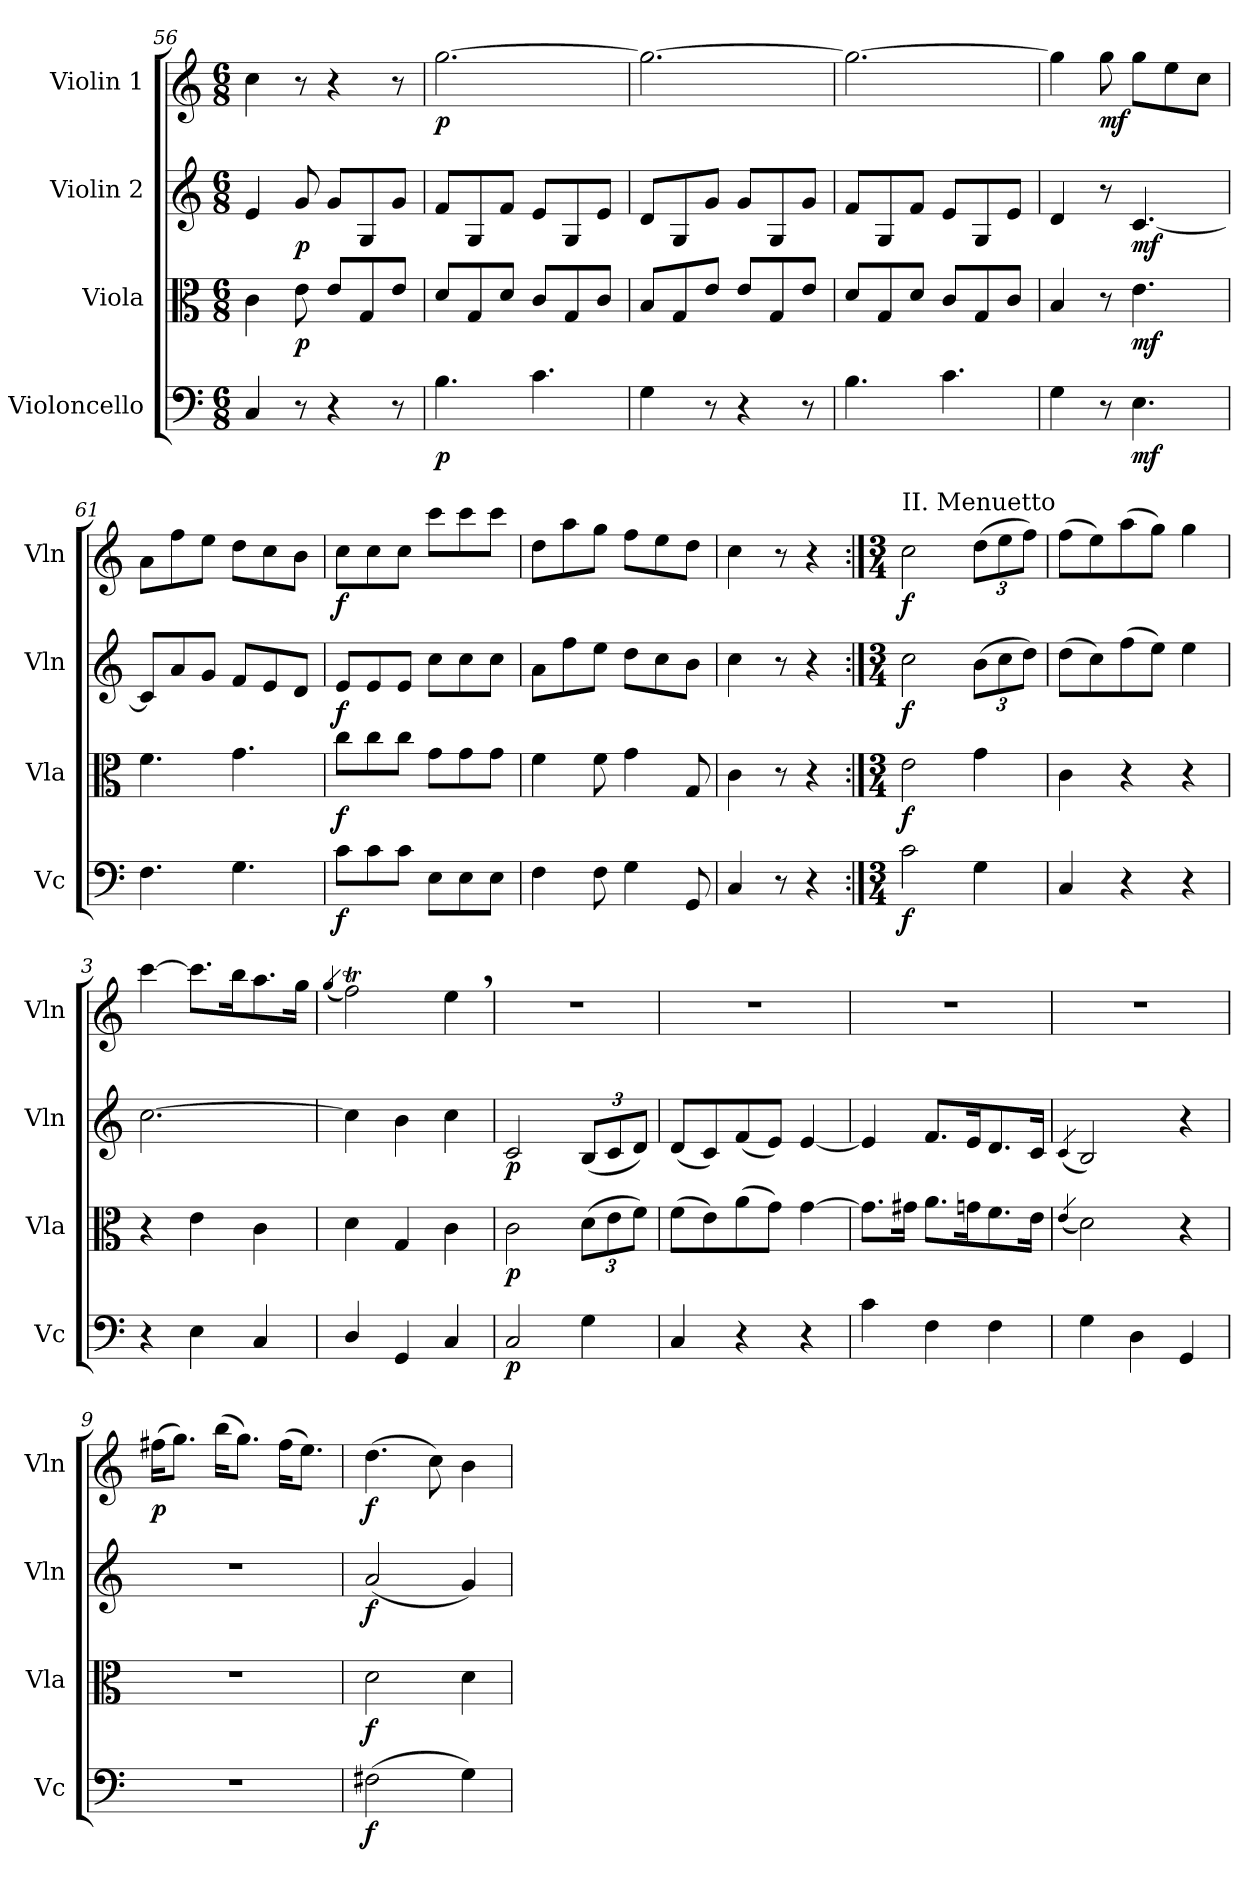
**kern	**dynam	**kern	**dynam	**kern	**dynam	**kern	**dynam
*part4	*part4	*part3	*part3	*part2	*part2	*part1	*part1
*staff4	*staff4	*staff3	*staff3	*staff2	*staff2	*staff1	*staff1
*I"Violoncello	*	*I"Viola	*	*I"Violin 2	*	*I"Violin 1	*
*I'Vc	*	*I'Vla	*	*I'Vln	*	*I'Vln	*
*clefF4	*	*clefC3	*	*clefG2	*	*clefG2	*
*k[]	*	*k[]	*	*k[]	*	*k[]	*
*M6/8	*	*M6/8	*	*M6/8	*	*M6/8	*
=56	=56	=56	=56	=56	=56	=56	=56
4C/	.	4c\	.	4e/	.	4cc\	.
!	!	!	!LO:DY:b	!	!LO:DY:b	!	!
8r	.	8e\	p	8g/	p	8r	.
4r	.	8e/L	.	8g/L	.	4r	.
.	.	8G/	.	8G/	.	.	.
8r	.	8e/J	.	8g/J	.	8r	.
=57	=57	=57	=57	=57	=57	=57	=57
!	!LO:DY:b	!	!	!	!	!	!LO:DY:b
4.B\	p	8d/L	.	8f/L	.	[2.gg\	p
.	.	8G/	.	8G/	.	.	.
.	.	8d/J	.	8f/J	.	.	.
4.c\	.	8c/L	.	8e/L	.	.	.
.	.	8G/	.	8G/	.	.	.
.	.	8c/J	.	8e/J	.	.	.
=58	=58	=58	=58	=58	=58	=58	=58
4G\	.	8B/L	.	8d/L	.	2.gg\_	.
.	.	8G/	.	8G/	.	.	.
8r	.	8e/J	.	8g/J	.	.	.
4r	.	8e/L	.	8g/L	.	.	.
.	.	8G/	.	8G/	.	.	.
8r	.	8e/J	.	8g/J	.	.	.
!!LO:PB:g=z
=59	=59	=59	=59	=59	=59	=59	=59
4.B\	.	8d/L	.	8f/L	.	2.gg\_	.
.	.	8G/	.	8G/	.	.	.
.	.	8d/J	.	8f/J	.	.	.
4.c\	.	8c/L	.	8e/L	.	.	.
.	.	8G/	.	8G/	.	.	.
.	.	8c/J	.	8e/J	.	.	.
=60	=60	=60	=60	=60	=60	=60	=60
4G\	.	4B/	.	4d/	.	4gg\]	.
!	!	!	!	!	!	!	!LO:DY:b
8r	.	8r	.	8r	.	8gg\	mf
!	!LO:DY:b	!	!LO:DY:b	!	!LO:DY:b	!	!
4.E\	mf	4.e\	mf	[4.c/	mf	8gg\L	.
.	.	.	.	.	.	8ee\	.
.	.	.	.	.	.	8cc\J	.
=61	=61	=61	=61	=61	=61	=61	=61
4.F\	.	4.f\	.	8c/L]	.	8a\L	.
.	.	.	.	8a/	.	8ff\	.
.	.	.	.	8g/J	.	8ee\J	.
4.G\	.	4.g\	.	8f/L	.	8dd\L	.
.	.	.	.	8e/	.	8cc\	.
.	.	.	.	8d/J	.	8b\J	.
=62	=62	=62	=62	=62	=62	=62	=62
!	!LO:DY:b	!	!LO:DY:b	!	!LO:DY:b	!	!LO:DY:b
8c\L	f	8cc\L	f	8e/L	f	8cc\L	f
8c\	.	8cc\	.	8e/	.	8cc\	.
8c\J	.	8cc\J	.	8e/J	.	8cc\J	.
8E\L	.	8g\L	.	8cc\L	.	8ccc\L	.
8E\	.	8g\	.	8cc\	.	8ccc\	.
8E\J	.	8g\J	.	8cc\J	.	8ccc\J	.
=63	=63	=63	=63	=63	=63	=63	=63
4F\	.	4f\	.	8a\L	.	8dd\L	.
.	.	.	.	8ff\	.	8aa\	.
8F\	.	8f\	.	8ee\J	.	8gg\J	.
4G\	.	4g\	.	8dd\L	.	8ff\L	.
.	.	.	.	8cc\	.	8ee\	.
8GG/	.	8G/	.	8b\J	.	8dd\J	.
=64	=64	=64	=64	=64	=64	=64	=64
4C/	.	4c\	.	4cc\	.	4cc\	.
8r	.	8r	.	8r	.	8r	.
4r	.	4r	.	4r	.	4r	.
!!LO:PB:g=z
=1:|!	=1:|!	=1:|!	=1:|!	=1:|!	=1:|!	=1:|!	=1:|!
*M3/4	*	*M3/4	*	*M3/4	*	*M3/4	*
!	!	!	!	!	!	!LO:TX:a:t=II.  Menuetto	!
!	!LO:DY:b	!	!LO:DY:b	!	!LO:DY:b	!	!LO:DY:b
2c\	f	2e\	f	2cc\	f	2cc\	f
*	*	*	*	*Xbrackettup	*	*Xbrackettup	*
4G\	.	4g\	.	(12b\L	.	(12dd\L	.
.	.	.	.	12cc\	.	12ee\	.
.	.	.	.	12dd\J)	.	12ff\J)	.
=2	=2	=2	=2	=2	=2	=2	=2
4C/	.	4c\	.	(8dd\L	.	(8ff\L	.
.	.	.	.	8cc\)	.	8ee\)	.
4r	.	4r	.	(8ff\	.	(8aa\	.
.	.	.	.	8ee\J)	.	8gg\J)	.
4r	.	4r	.	4ee\	.	4gg\	.
=3	=3	=3	=3	=3	=3	=3	=3
4r	.	4r	.	[2.cc\	.	[4ccc\	.
4E\	.	4e\	.	.	.	8.ccc\L]	.
.	.	.	.	.	.	16bb\K	.
4C/	.	4c\	.	.	.	8.aa\	.
.	.	.	.	.	.	16gg\Jk	.
=4	=4	=4	=4	=4	=4	=4	=4
.	.	.	.	.	.	(4qgg/	.
4D/	.	4d\	.	4cc\]	.	2ffT\)	.
4GG/	.	4G/	.	4b\	.	.	.
4C/	.	4c\	.	4cc\	.	4ee,\	.
=5	=5	=5	=5	=5	=5	=5	=5
!	!LO:DY:b	!	!LO:DY:b	!	!LO:DY:b	!	!
2C/	p	2c\	p	2c/	p	2.r	.
*	*	*Xbrackettup	*	*	*	*	*
4G\	.	(12d\L	.	(12B/L	.	.	.
.	.	12e\	.	12c/	.	.	.
.	.	12f\J)	.	12d/J)	.	.	.
=6	=6	=6	=6	=6	=6	=6	=6
4C/	.	(8f\L	.	(8d/L	.	2.r	.
.	.	8e\)	.	8c/)	.	.	.
4r	.	(8a\	.	(8f/	.	.	.
.	.	8g\J)	.	8e/J)	.	.	.
4r	.	[4g\	.	[4e/	.	.	.
!!LO:LB:g=z
=7	=7	=7	=7	=7	=7	=7	=7
4c\	.	8.g\L]	.	4e/]	.	2.r	.
.	.	16g#X\Jk	.	.	.	.	.
4F\	.	8.a\L	.	8.f/L	.	.	.
.	.	16gn\K	.	16e/K	.	.	.
4F\	.	8.f\	.	8.d/	.	.	.
.	.	16e\Jk	.	16c/Jk	.	.	.
=8	=8	=8	=8	=8	=8	=8	=8
.	.	(4qe/	.	(4qc/	.	.	.
4G\	.	2d\)	.	2B/)	.	2.r	.
4D\	.	.	.	.	.	.	.
4GG/	.	4r	.	4r	.	.	.
=9	=9	=9	=9	=9	=9	=9	=9
!	!	!	!	!	!	!	!LO:DY:b
2.r	.	2.r	.	2.r	.	(16ff#X\KL	p
.	.	.	.	.	.	8.gg\J)	.
.	.	.	.	.	.	(16bb\KL	.
.	.	.	.	.	.	8.gg\J)	.
.	.	.	.	.	.	(16ff#\KL	.
.	.	.	.	.	.	8.ee\J)	.
=10	=10	=10	=10	=10	=10	=10	=10
!	!LO:DY:b	!	!LO:DY:b	!	!LO:DY:b	!	!LO:DY:b
(2F#X\	f	2d\	f	(2a/	f	(4.dd\	f
.	.	.	.	.	.	8cc\)	.
4G\)	.	4d\	.	4g/)	.	4b\	.
=	=	=	=	=	=	=	=
*-	*-	*-	*-	*-	*-	*-	*-
